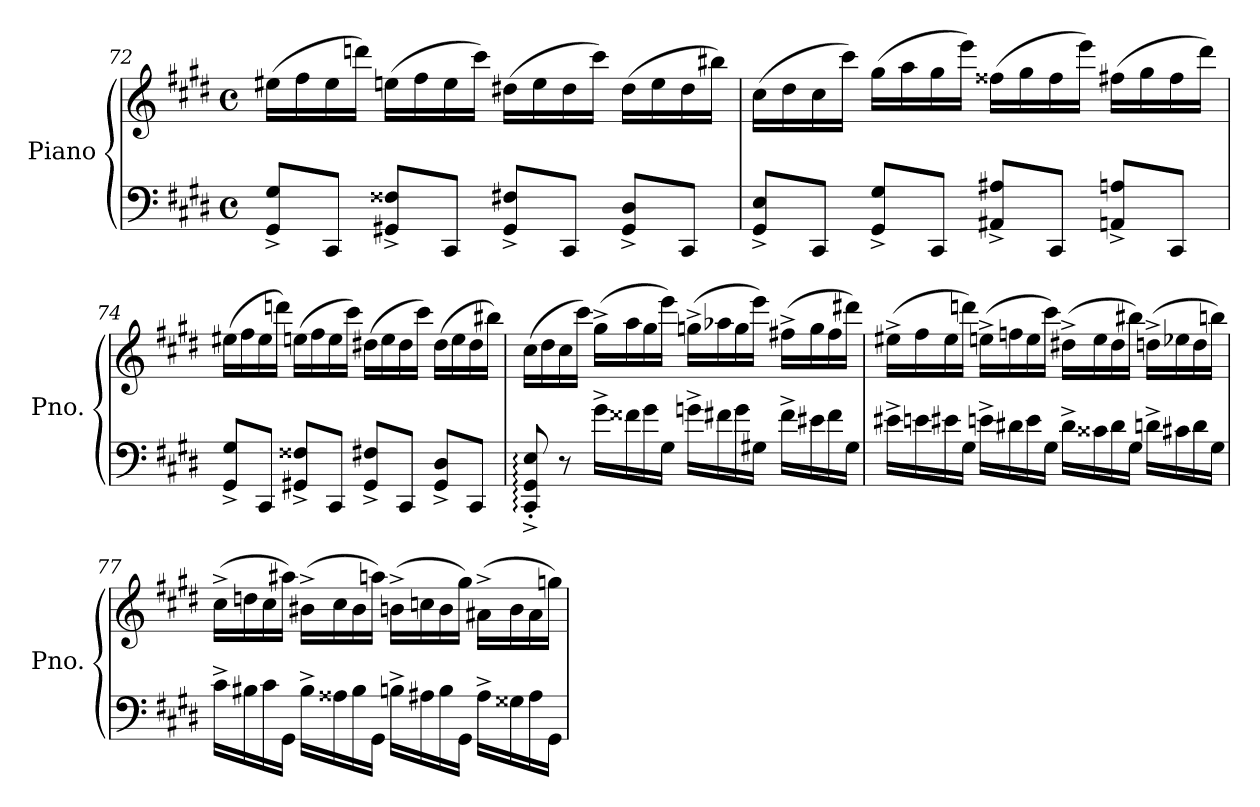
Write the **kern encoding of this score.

**kern	**kern
*part1	*part1
*staff2	*staff1
*I"Piano	*
*I'Pno.	*
*clefF4	*clefG2
*k[f#c#g#d#]	*k[f#c#g#d#]
*M4/4	*M4/4
*met(c)	*met(c)
=72	=72
8GG#/^ 8G#/^L	(16ee#X\LL
.	16ff#\
8CC#/J	16ee#\
.	16dddn\JJ)
8GG#X/^ 8F##X/^L	(16een\LL
.	16ff#\
8CC#/J	16ee\
.	16ccc#\JJ)
8GG#/^ 8F#X/^L	(16dd#X\LL
.	16ee\
8CC#/J	16dd#\
.	16ccc#\JJ)
8GG#/^ 8D#/^L	(16dd#\LL
.	16ee\
8CC#/J	16dd#\
.	16bb#X\JJ)
=73	=73
8GG#/^ 8E/^L	(16cc#\LL
.	16dd#\
8CC#/J	16cc#\
.	16ccc#\JJ)
8GG#/^ 8G#/^L	(16gg#\LL
.	16aa\
8CC#/J	16gg#\
.	16eee\JJ)
8AA#X/^ 8A#X/^L	(16ff##X\LL
.	16gg#\
8CC#/J	16ff##\
.	16eee\JJ)
8AAn/^ 8An/^L	(16ff#X\LL
.	16gg#\
8CC#/J	16ff#\
.	16ddd#\JJ)
=74	=74
8GG#/^ 8G#/^L	(16ee#X\LL
.	16ff#\
8CC#/J	16ee#\
.	16dddn\JJ)
8GG#X/^ 8F##X/^L	(16een\LL
.	16ff#\
8CC#/J	16ee\
.	16ccc#\JJ)
8GG#/^ 8F#X/^L	(16dd#X\LL
.	16ee\
8CC#/J	16dd#\
.	16ccc#\JJ)
8GG#/^ 8D#/^L	(16dd#\LL
.	16ee\
8CC#/J	16dd#\
.	16bb#X\JJ)
!!LO:LB:g=z
=75	=75
8CC#/:'^ 8GG#/:'^ 8E/:'^	(16cc#\LL
.	16dd#\
8r	16cc#\
.	16ccc#\JJ)
16g#^\LL	(16gg#^\LL
16f##X\	16aa\
16g#\	16gg#\
16G#\JJ	16eee\JJ)
16gn^\LL	(16ggn^\LL
16f#X\	16aa-X\
16g\	16gg\
16G#X\JJ	16eee\JJ)
16f#^\LL	(16ff#X^\LL
16e#X\	16gg\
16f#\	16ff#\
16G#\JJ	16ddd#X\JJ)
=76	=76
16e#X^\LL	(16ee#X^\LL
16en\	16ff#\
16e#X\	16ee#\
16G#\JJ	16dddn\JJ)
16en^\LL	(16een^\LL
16d#X\	16ffn\
16e\	16ee\
16G#\JJ	16ccc#\JJ)
16d#^\LL	(16dd#X^\LL
16c##X\	16ee\
16d#\	16dd#\
16G#\JJ	16bb#X\JJ)
16dn^\LL	(16ddn^\LL
16c#X\	16ee-X\
16d\	16dd\
16G#\JJ	16bbn\JJ)
=77	=77
16c#^\LL	(16cc#^\LL
16B#X\	16ddn\
16c#\	16cc#\
16GG#\JJ	16aa#X\JJ)
16B#^\LL	(16b#X^\LL
16A##X\	16cc#\
16B#\	16b#\
16GG#\JJ	16aan\JJ)
16Bn^\LL	(16bn^\LL
16A#X\	16ccn\
16B\	16b\
16GG#\JJ	16gg#\JJ)
16A#^\LL	(16a#X^\LL
16G##X\	16b\
16A#\	16a#\
16GG#\JJ	16ggn\JJ)
=	=
*-	*-
